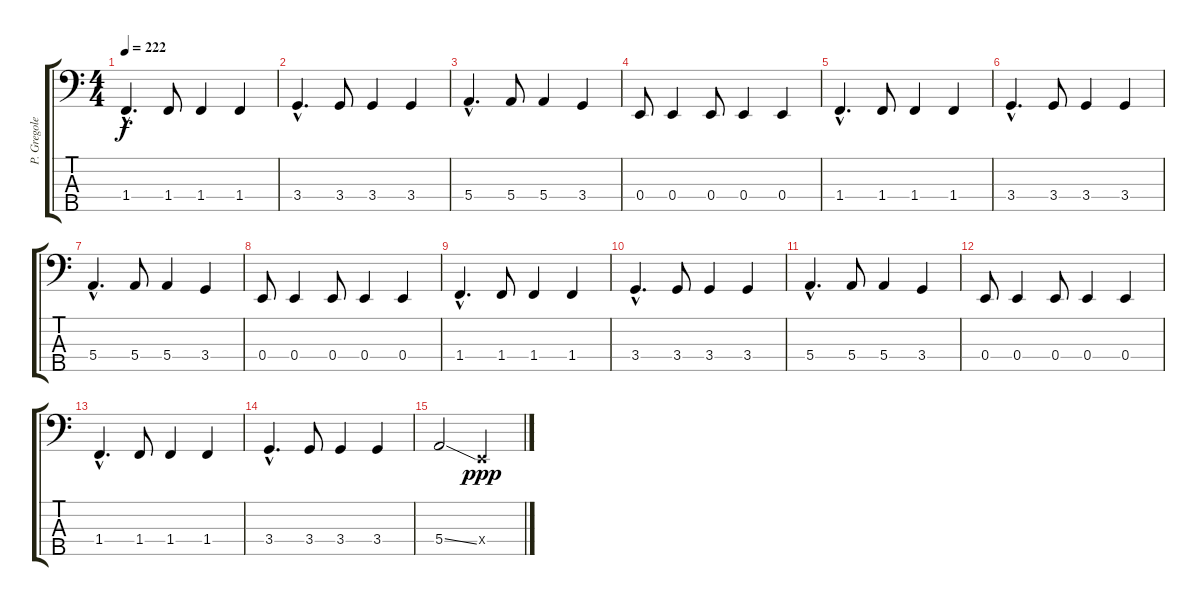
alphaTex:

\track ("P. Gregoletto" "P. Gregole") {instrument electricbasspick}
\staff {score tabs}
\tuning (G2 D2 A1 E1 B0) {hide}
\ts (4 4)
\tempo 222
\clef f4
\ks c
1.4{hac}.4{d dy f} 1.4.8 1.4.4 1.4.4 |
3.4{hac}.4{d} 3.4.8 3.4.4 3.4.4 |
5.4{hac}.4{d} 5.4.8 5.4.4 3.4.4 |
0.4.8 0.4.4 0.4.8 0.4.4 0.4.4 |
1.4{hac}.4{d} 1.4.8 1.4.4 1.4.4 |
3.4{hac}.4{d} 3.4.8 3.4.4 3.4.4 |
5.4{hac}.4{d} 5.4.8 5.4.4 3.4.4 |
0.4.8 0.4.4 0.4.8 0.4.4 0.4.4 |
1.4{hac}.4{d} 1.4.8 1.4.4 1.4.4 |
3.4{hac}.4{d} 3.4.8 3.4.4 3.4.4 |
5.4{hac}.4{d} 5.4.8 5.4.4 3.4.4 |
0.4.8 0.4.4 0.4.8 0.4.4 0.4.4 |
1.4{hac}.4{d} 1.4.8 1.4.4 1.4.4 |
3.4{hac}.4{d} 3.4.8 3.4.4 3.4.4 |
5.4{ss}.2 0.4{x}.2{dy ppp}
